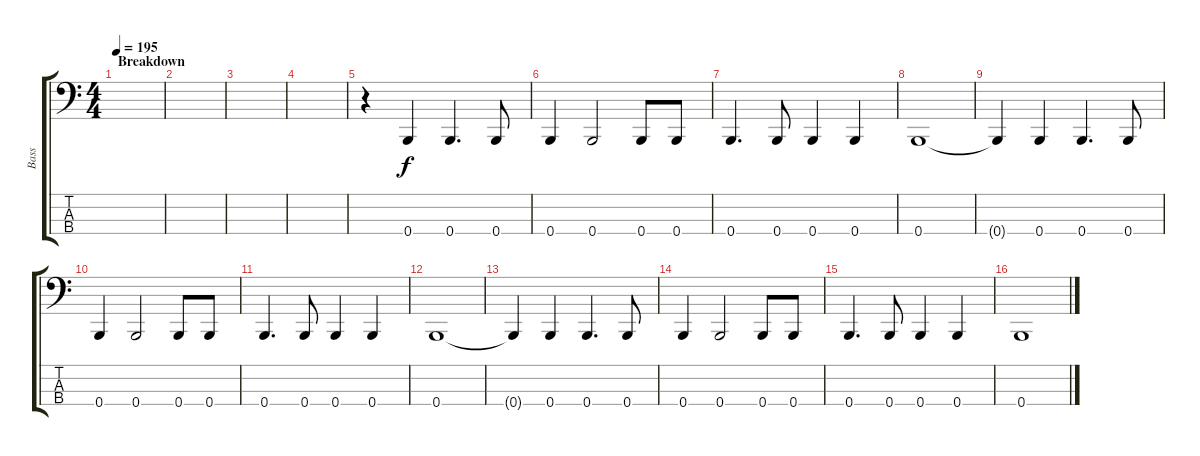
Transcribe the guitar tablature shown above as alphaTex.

\track ("Bass" "Bass") {instrument electricbasspick}
\staff {score tabs}
\tuning (E2 B1 Gb1 B0) {hide}
\ts (4 4)
\section ("" "Breakdown")
\tempo 195
\clef f4
\ks c
|
|
|
|
r.4 0.4.4 0.4.4{d} 0.4.8 |
0.4.4 0.4.2 0.4.8 0.4.8 |
0.4.4{d} 0.4.8 0.4.4 0.4.4 |
0.4.1 |
0.4{t}.4 0.4.4 0.4.4{d} 0.4.8 |
0.4.4 0.4.2 0.4.8 0.4.8 |
0.4.4{d} 0.4.8 0.4.4 0.4.4 |
0.4.1 |
0.4{t}.4 0.4.4 0.4.4{d} 0.4.8 |
0.4.4 0.4.2 0.4.8 0.4.8 |
0.4.4{d} 0.4.8 0.4.4 0.4.4 |
0.4.1
